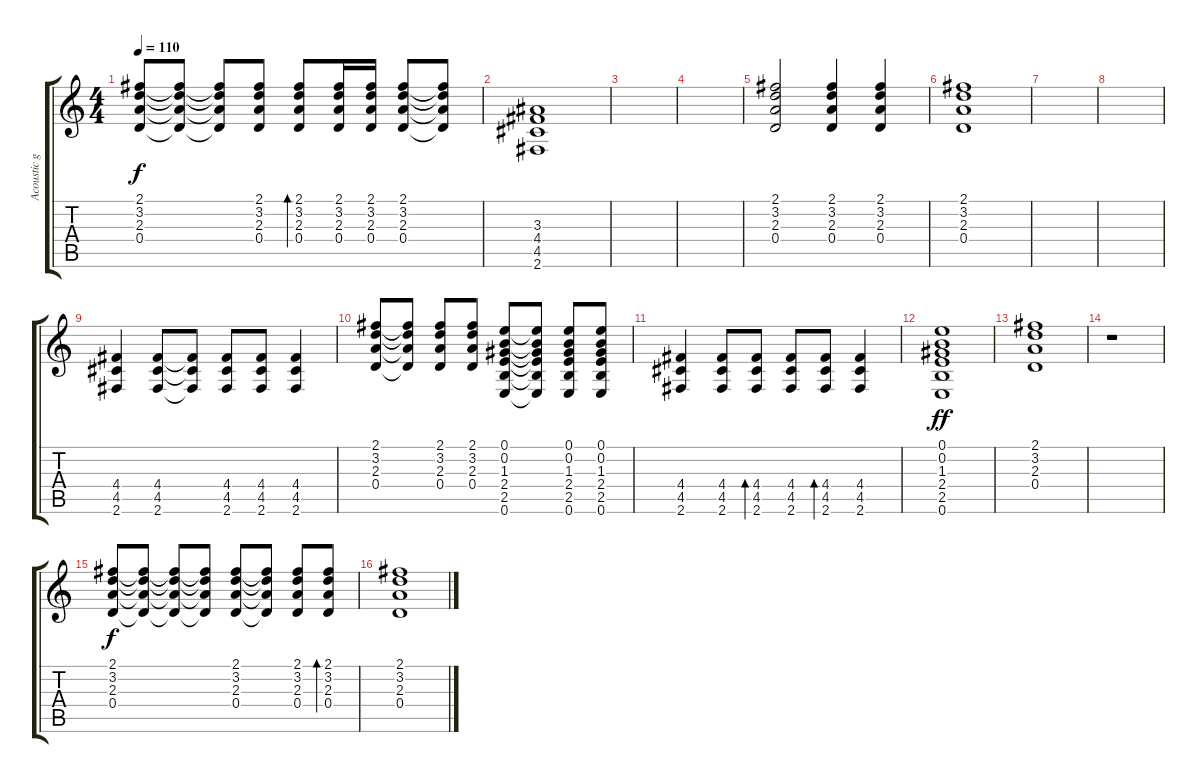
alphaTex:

\track ("Acoustic guitar" "Acoustic g") {instrument acousticguitarsteel}
\staff {score tabs}
\tuning (E4 B3 G3 D3 A2 E2) {hide}
\ts (4 4)
\tempo 110
\clef g2
\ks c
(2.1 3.2 2.3 0.4).8{dy f} (2.1{t} 3.2{t} 2.3{t} 0.4{t}).8 (2.1{t} 3.2{t} 2.3{t} 0.4{t}).8 (2.1 3.2 2.3 0.4).8 (2.1 3.2 2.3 0.4).8{bd 240} (2.1 3.2 2.3 0.4).16 (2.1 3.2 2.3 0.4).16 (2.1 3.2 2.3 0.4).8 (2.1{t} 3.2{t} 2.3{t} 0.4{t}).8 |
(3.3 4.4 4.5 2.6).1 |
|
|
(2.1 3.2 2.3 0.4).2 (2.1 3.2 2.3 0.4).4 (2.1 3.2 2.3 0.4).4 |
(2.1 3.2 2.3 0.4).1 |
|
|
(4.4 4.5 2.6).4 (4.4 4.5 2.6).8 (4.4{t} 4.5{t} 2.6{t}).8 (4.4 4.5 2.6).8 (4.4 4.5 2.6).8 (4.4 4.5 2.6).4 |
(2.1 3.2 2.3 0.4).8 (2.1{t} 3.2{t} 2.3{t} 0.4{t}).8 (2.1 3.2 2.3 0.4).8 (2.1 3.2 2.3 0.4).8 (0.1 0.2 1.3 2.4 2.5 0.6).8 (0.1{t} 0.2{t} 1.3{t} 2.4{t} 2.5{t} 0.6{t}).8 (0.1 0.2 1.3 2.4 2.5 0.6).8 (0.1 0.2 1.3 2.4 2.5 0.6).8 |
(4.4 4.5 2.6).4 (4.4 4.5 2.6).8 (4.4 4.5 2.6).8{bd 240} (4.4 4.5 2.6).8 (4.4 4.5 2.6).8{bd 240} (4.4 4.5 2.6).4 |
(0.1 0.2 1.3 2.4 2.5 0.6).1{dy ff} |
(2.1 3.2 2.3 0.4).1 |
r.1 |
(2.1 3.2 2.3 0.4).8{dy f} (2.1{t} 3.2{t} 2.3{t} 0.4{t}).8 (2.1{t} 3.2{t} 2.3{t} 0.4{t}).8 (2.1{t} 3.2{t} 2.3{t} 0.4{t}).8 (2.1 3.2 2.3 0.4).8 (2.1{t} 3.2{t} 2.3{t} 0.4{t}).8 (2.1 3.2 2.3 0.4).8 (2.1 3.2 2.3 0.4).8{bd 240} |
(2.1 3.2 2.3 0.4).1
